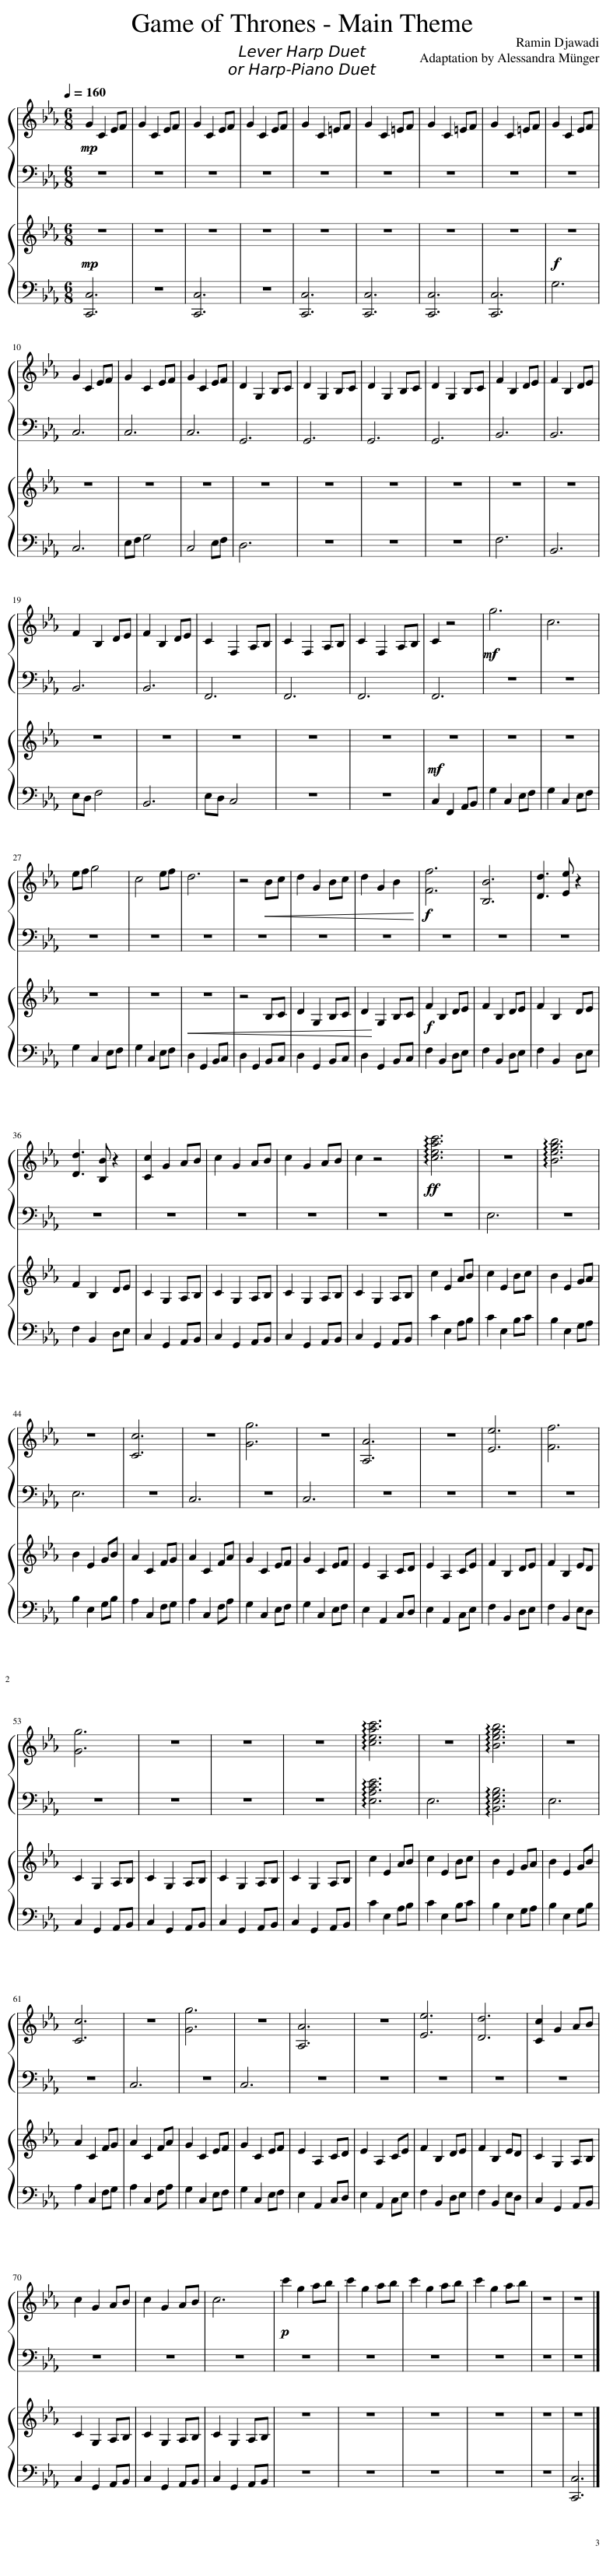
X:1
%%score { 1 | 2 } { 3 | 4 }
L:1/8
Q:1/4=160
M:6/8
I:linebreak $
K:Eb
V:1 treble
V:2 bass
V:3 treble
V:4 bass
V:1
!mp! G2 C2 EF | G2 C2 EF | G2 C2 EF | G2 C2 EF | G2 C2 =EF | %5
 G2 C2 =EF | G2 C2 =EF | G2 C2 =EF | G2 C2 EF |$ G2 C2 EF | %10
 G2 C2 EF | G2 C2 EF | D2 G,2 B,C | D2 G,2 B,C | D2 G,2 B,C | %15
 D2 G,2 B,C | F2 B,2 DE | F2 B,2 DE |$ F2 B,2 DE | F2 B,2 DE | %20
 C2 F,2 A,B, | C2 F,2 A,B, | C2 F,2 A,B, | C2 z4 |!mf! g6 | %25
 c6 |$ ef g4 | c4 ef | d6 | z4!<(! Bc | %30
 d2 G2 Bc | d2 G2 B2!<)! |!f! [Ff]6 | [B,B]6 | [Dd]3 [Ee] z2 |$ %35
 [Dd]3 [B,B] z2 | [Cc]2 G2 AB | c2 G2 AB | c2 G2 AB | c2 z4 | %40
!ff! !arpeggio![ceac']6 | z6 | !arpeggio![Begb]6 |$ z6 | [Cc]6 | %45
 z6 | [Gg]6 | z6 | [A,A]6 | z6 | %50
 [Ee]6 | [Ff]6 |$ [Gg]6 | z6 | z6 | %55
 z6 | !arpeggio![ceac']6 | z6 | !arpeggio![Begb]6 | z6 |$ %60
 [Cc]6 | z6 | [Gg]6 | z6 | [A,A]6 | %65
 z6 | [Ee]6 | [Dd]6 | [Cc]2 G2 AB |$ c2 G2 AB | %70
 c2 G2 AB | c6 |!p! c'2 g2 ab | c'2 g2 ab | c'2 g2 ab | %75
 c'2 g2 ab | z6 | z6 |] %78
V:2
 z6 | z6 | z6 | z6 | z6 | %5
 z6 | z6 | z6 | z6 |$ C,6 | %10
 C,6 | C,6 | G,,6 | G,,6 | G,,6 | %15
 G,,6 | B,,6 | B,,6 |$ B,,6 | B,,6 | %20
 F,,6 | F,,6 | F,,6 | F,,6 | z6 | %25
 z6 |$ z6 | z6 | z6 | z6 | %30
 z6 | z6 | z6 | z6 | z6 |$ %35
 z6 | z6 | z6 | z6 | z6 | %40
 z6 | E,6 | z6 |$ E,6 | z6 | %45
 C,6 | z6 | C,6 | z6 | z6 | %50
 z6 | z6 |$ z6 | z6 | z6 | %55
 z6 | !arpeggio![E,A,CE]6 | E,6 | !arpeggio![B,,E,G,B,]6 | E,6 |$ %60
 z6 | C,6 | z6 | C,6 | z6 | %65
 z6 | z6 | z6 | z6 |$ z6 | %70
 z6 | z6 | z6 | z6 | z6 | %75
 z6 | z6 | z6 |] %78
V:3
!mp! z6 | z6 | z6 | z6 | z6 | %5
 z6 | z6 | z6 |!f! z6 |$ z6 | %10
 z6 | z6 | z6 | z6 | z6 | %15
 z6 | z6 | z6 |$ z6 | z6 | %20
 z6 | z6 | z6 |!mf! z6 | z6 | %25
 z6 |$ z6 | z6 |!<(! z6 | z4 B,C | %30
 D2 G,2 B,C | D2!<)! G,2 B,C |!f! F2 B,2 DE | F2 B,2 DE | F2 B,2 DE |$ %35
 F2 B,2 DE | C2 G,2 A,B, | C2 G,2 A,B, | C2 G,2 A,B, | C2 G,2 A,B, | %40
 c2 E2 AB | c2 E2 Bc | B2 E2 GA |$ B2 E2 GB | A2 C2 FG | %45
 A2 C2 FA | G2 C2 EF | G2 C2 EF | E2 A,2 CD | E2 A,2 CE | %50
 F2 B,2 DE | F2 B,2 ED |$ C2 G,2 A,B, | C2 G,2 A,B, | C2 G,2 A,B, | %55
 C2 G,2 A,B, | c2 E2 AB | c2 E2 Bc | B2 E2 GA | B2 E2 GB |$ %60
 A2 C2 FG | A2 C2 FA | G2 C2 EF | G2 C2 EF | E2 A,2 CD | %65
 E2 A,2 CE | F2 B,2 DE | F2 B,2 ED | C2 G,2 A,B, |$ C2 G,2 A,B, | %70
 C2 G,2 A,B, | C2 G,2 A,B, | z6 | z6 | z6 | %75
 z6 | z6 | z6 |] %78
V:4
 [C,,C,]6 | z6 | [C,,C,]6 | z6 | [C,,C,]6 | %5
 [C,,C,]6 | [C,,C,]6 | [C,,C,]6 | G,6 |$ C,6 | %10
 E,F, G,4 | C,4 E,F, | D,6 | z6 | z6 | %15
 z6 | F,6 | B,,6 |$ E,D, F,4 | B,,6 | %20
 E,D, C,4 | z6 | z6 | C,2 F,,2 A,,B,, | G,2 C,2 E,F, | %25
 G,2 C,2 E,F, |$ G,2 C,2 E,F, | G,2 C,2 E,F, | D,2 G,,2 B,,C, | D,2 G,,2 B,,C, | %30
 D,2 G,,2 B,,C, | D,2 G,,2 B,,C, | F,2 B,,2 D,E, | F,2 B,,2 D,E, | F,2 B,,2 D,E, |$ %35
 F,2 B,,2 D,E, | C,2 G,,2 A,,B,, | C,2 G,,2 A,,B,, | C,2 G,,2 A,,B,, | C,2 G,,2 A,,B,, | %40
 C2 E,2 A,B, | C2 E,2 B,C | B,2 E,2 G,A, |$ B,2 E,2 G,B, | A,2 C,2 F,G, | %45
 A,2 C,2 F,A, | G,2 C,2 E,F, | G,2 C,2 E,F, | E,2 A,,2 C,D, | E,2 A,,2 C,E, | %50
 F,2 B,,2 D,E, | F,2 B,,2 E,D, |$ C,2 G,,2 A,,B,, | C,2 G,,2 A,,B,, | C,2 G,,2 A,,B,, | %55
 C,2 G,,2 A,,B,, | C2 E,2 A,B, | C2 E,2 B,C | B,2 E,2 G,A, | B,2 E,2 G,B, |$ %60
 A,2 C,2 F,G, | A,2 C,2 F,A, | G,2 C,2 E,F, | G,2 C,2 E,F, | E,2 A,,2 C,D, | %65
 E,2 A,,2 C,E, | F,2 B,,2 D,E, | F,2 B,,2 E,D, | C,2 G,,2 A,,B,, |$ C,2 G,,2 A,,B,, | %70
 C,2 G,,2 A,,B,, | C,2 G,,2 A,,B,, | z6 | z6 | z6 | %75
 z6 | z6 | [C,,C,]6 |] %78
